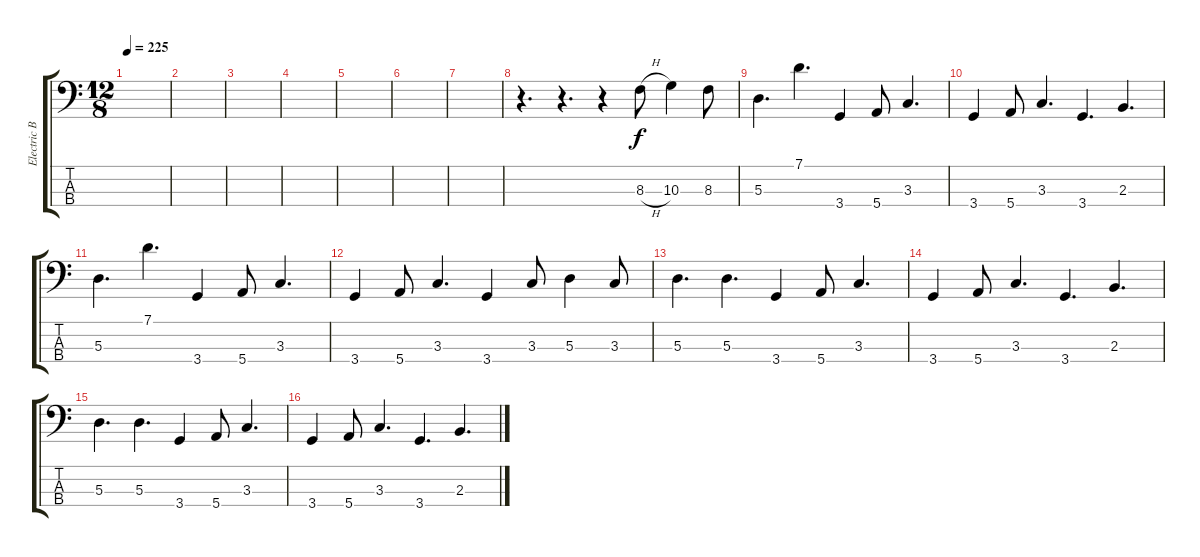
\track ("Electric Bass" "Electric B") {instrument electricbassfinger}
\staff {score tabs}
\tuning (G2 D2 A1 E1) {hide}
\ts (12 8)
\tempo 225
\clef f4
\ks c
|
|
|
|
|
|
|
r.4{d} r.4{d} r.4 8.3{h}.8 10.3.4 8.3.8 |
5.3.4{d} 7.1.4{d} 3.4.4 5.4.8 3.3.4{d} |
3.4.4 5.4.8 3.3.4{d} 3.4.4{d} 2.3.4{d} |
5.3.4{d} 7.1.4{d} 3.4.4 5.4.8 3.3.4{d} |
3.4.4 5.4.8 3.3.4{d} 3.4.4 3.3.8 5.3.4 3.3.8 |
5.3.4{d} 5.3.4{d} 3.4.4 5.4.8 3.3.4{d} |
3.4.4 5.4.8 3.3.4{d} 3.4.4{d} 2.3.4{d} |
5.3.4{d} 5.3.4{d} 3.4.4 5.4.8 3.3.4{d} |
3.4.4 5.4.8 3.3.4{d} 3.4.4{d} 2.3.4{d}
